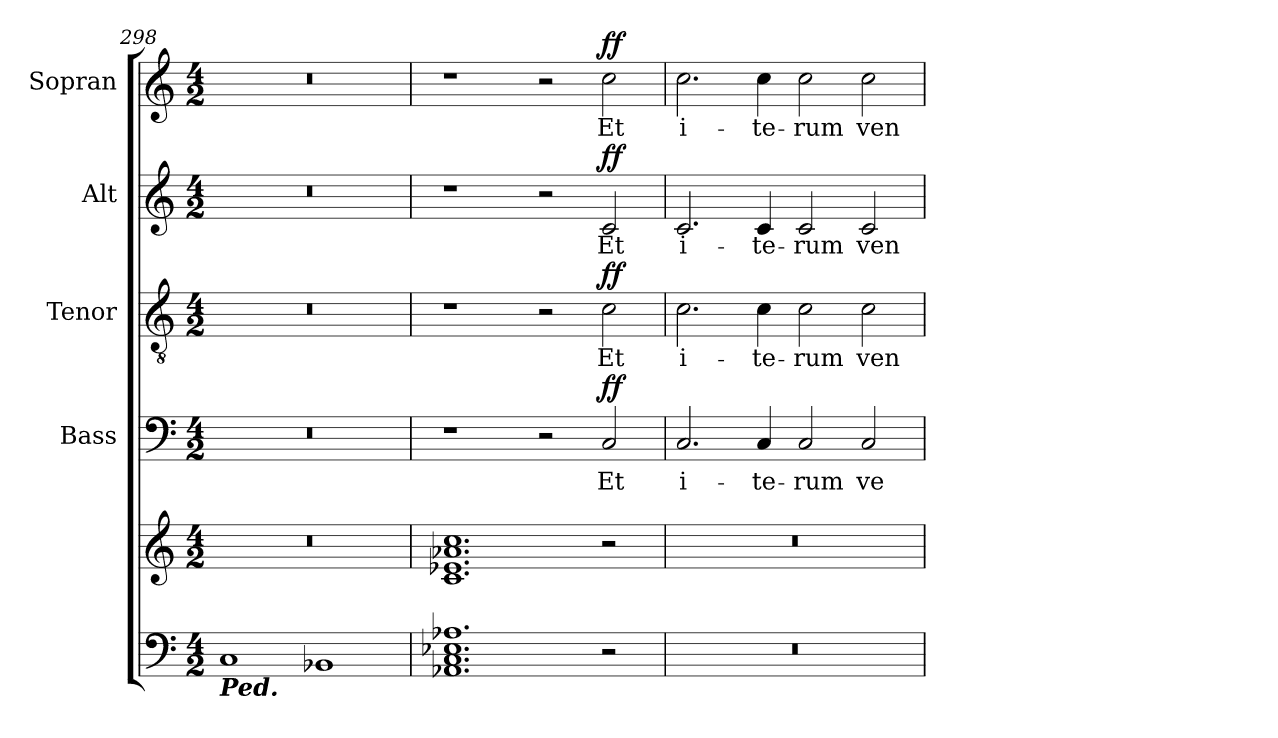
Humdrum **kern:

**kern	**kern	**kern	**text	**dynam	**kern	**text	**dynam	**kern	**text	**dynam	**kern	**text	**dynam
*part5	*part5	*part4	*part4	*part4	*part3	*part3	*part3	*part2	*part2	*part2	*part1	*part1	*part1
*staff6	*staff5	*staff4	*staff4	*staff4	*staff3	*staff3	*staff3	*staff2	*staff2	*staff2	*staff1	*staff1	*staff1
*	*	*I"Bass	*	*	*I"Tenor	*	*	*I"Alt	*	*	*I"Sopran	*	*
*	*	*I'B.	*	*	*I'T.	*	*	*I'A.	*	*	*I'S.	*	*
*clefF4	*clefG2	*clefF4	*	*	*clefGv2	*	*	*clefG2	*	*	*clefG2	*	*
*k[]	*k[]	*k[]	*	*	*k[]	*	*	*k[]	*	*	*k[]	*	*
*C:	*C:	*C:	*	*	*C:	*	*	*C:	*	*	*C:	*	*
*M4/2	*M4/2	*M4/2	*	*	*M4/2	*	*	*M4/2	*	*	*M4/2	*	*
=298	=298	=298	=298	=298	=298	=298	=298	=298	=298	=298	=298	=298	=298
!LO:TX:b:Bi:t=Ped.	!	!	!	!	!	!	!	!	!	!	!	!	!
1C	0r	0r	.	.	0r	.	.	0r	.	.	0r	.	.
1BB-X	.	.	.	.	.	.	.	.	.	.	.	.	.
=299	=299	=299	=299	=299	=299	=299	=299	=299	=299	=299	=299	=299	=299
1.AA-X 1.C 1.E-X 1.A-X	1.c 1.e-X 1.a-X 1.cc	1r	.	.	1r	.	.	1r	.	.	1r	.	.
.	.	2r	.	.	2r	.	.	2r	.	.	2r	.	.
!	!	!	!LO:LY:b	!LO:DY:a	!	!LO:LY:b	!LO:DY:a	!	!LO:LY:b	!LO:DY:a	!	!LO:LY:b	!LO:DY:a
2r	2r	2C/	Et	ff	2c\	Et	ff	2c/	Et	ff	2cc\	Et	ff
=300	=300	=300	=300	=300	=300	=300	=300	=300	=300	=300	=300	=300	=300
!	!	!	!LO:LY:b	!	!	!LO:LY:b	!	!	!LO:LY:b	!	!	!LO:LY:b	!
0r	0r	2.C/	i-	.	2.c\	i-	.	2.c/	i-	.	2.cc\	i-	.
!	!	!	!LO:LY:b	!	!	!LO:LY:b	!	!	!LO:LY:b	!	!	!LO:LY:b	!
.	.	4C/	-te-	.	4c\	-te-	.	4c/	-te-	.	4cc\	-te-	.
!	!	!	!LO:LY:b	!	!	!LO:LY:b	!	!	!LO:LY:b	!	!	!LO:LY:b	!
.	.	2C/	-rum	.	2c\	-rum	.	2c/	-rum	.	2cc\	-rum	.
!	!	!	!LO:LY:b	!	!	!LO:LY:b	!	!	!LO:LY:b	!	!	!LO:LY:b	!
.	.	2C/	ve-	.	2c\	ven-	.	2c/	ven-	.	2cc\	ven-	.
=	=	=	=	=	=	=	=	=	=	=	=	=	=
*-	*-	*-	*-	*-	*-	*-	*-	*-	*-	*-	*-	*-	*-
